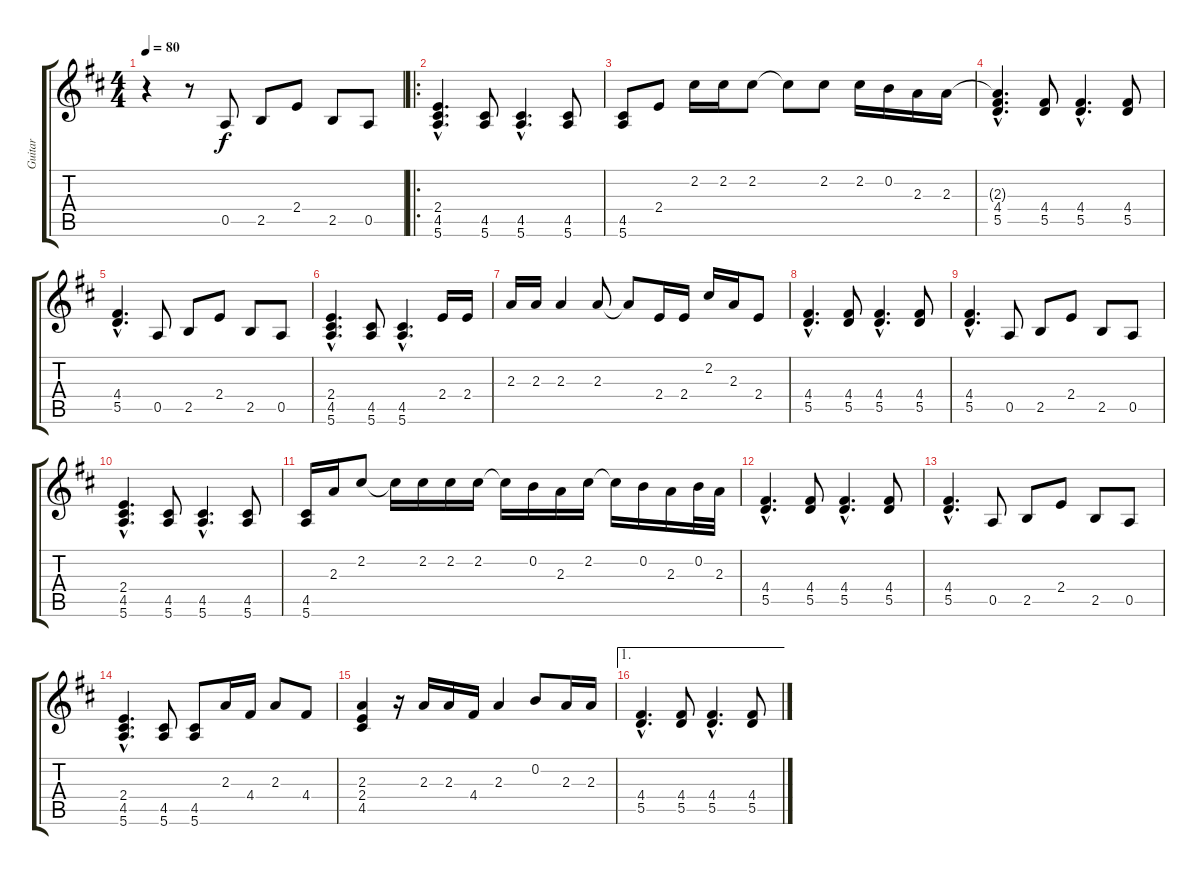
\track ("Guitar" "Guitar") {instrument electricguitarclean}
\staff {score tabs}
\tuning (E4 B3 G3 D3 A2 E2) {hide}
\ts (4 4)
\tempo 80
\clef g2
\ks d
r.4{dy f instrument electricguitarclean} r.8 0.5.8 2.5.8 2.4.8 2.5.8 0.5.8 |
\ro
(2.4{hac} 4.5{hac} 5.6{hac}).4{d} (4.5 5.6).8 (4.5{hac} 5.6{hac}).4{d} (4.5 5.6).8 |
(4.5 5.6).8 2.4.8 2.2.16 2.2.16 2.2.8 2.2{t}.8 2.2.8 2.2.16 0.2.16 2.3.16 2.3.16 |
(2.3{hac t} 4.4{hac} 5.5{hac}).4{d} (4.4 5.5).8 (4.4{hac} 5.5{hac}).4{d} (4.4 5.5).8 |
(4.4{hac} 5.5{hac}).4{d} 0.5.8 2.5.8 2.4.8 2.5.8 0.5.8 |
(2.4{hac} 4.5{hac} 5.6{hac}).4{d} (4.5 5.6).8 (4.5{hac} 5.6{hac}).4{d} 2.4.16 2.4.16 |
2.3.16 2.3.16 2.3.4 2.3.8 2.3{t}.8 2.4.16 2.4.16 2.2.16 2.3.16 2.4.8 |
(4.4{hac} 5.5{hac}).4{d} (4.4 5.5).8 (4.4{hac} 5.5{hac}).4{d} (4.4 5.5).8 |
(4.4{hac} 5.5{hac}).4{d} 0.5.8 2.5.8 2.4.8 2.5.8 0.5.8 |
(2.4{hac} 4.5{hac} 5.6{hac}).4{d} (4.5 5.6).8 (4.5{hac} 5.6{hac}).4{d} (4.5 5.6).8 |
(4.5 5.6).16 2.3.16 2.2.8 2.2{t}.16 2.2.16 2.2.16 2.2.16 2.2{t}.16 0.2.16 2.3.16 2.2.16 2.2{t}.16 0.2.16 2.3.16 0.2.32 2.3.32 |
(4.4{hac} 5.5{hac}).4{d} (4.4 5.5).8 (4.4{hac} 5.5{hac}).4{d} (4.4 5.5).8 |
(4.4{hac} 5.5{hac}).4{d} 0.5.8 2.5.8 2.4.8 2.5.8 0.5.8 |
(2.4{hac} 4.5{hac} 5.6{hac}).4{d} (4.5 5.6).8 (4.5 5.6).8 2.3.16 4.4.16 2.3.8 4.4.8 |
(2.3 2.4 4.5).4 r.16 2.3.16 2.3.16 4.4.16 2.3.4 0.2.8 2.3.16 2.3.16 |
\ae 1
(4.4{hac} 5.5{hac}).4{d} (4.4 5.5).8 (4.4{hac} 5.5{hac}).4{d} (4.4 5.5).8
